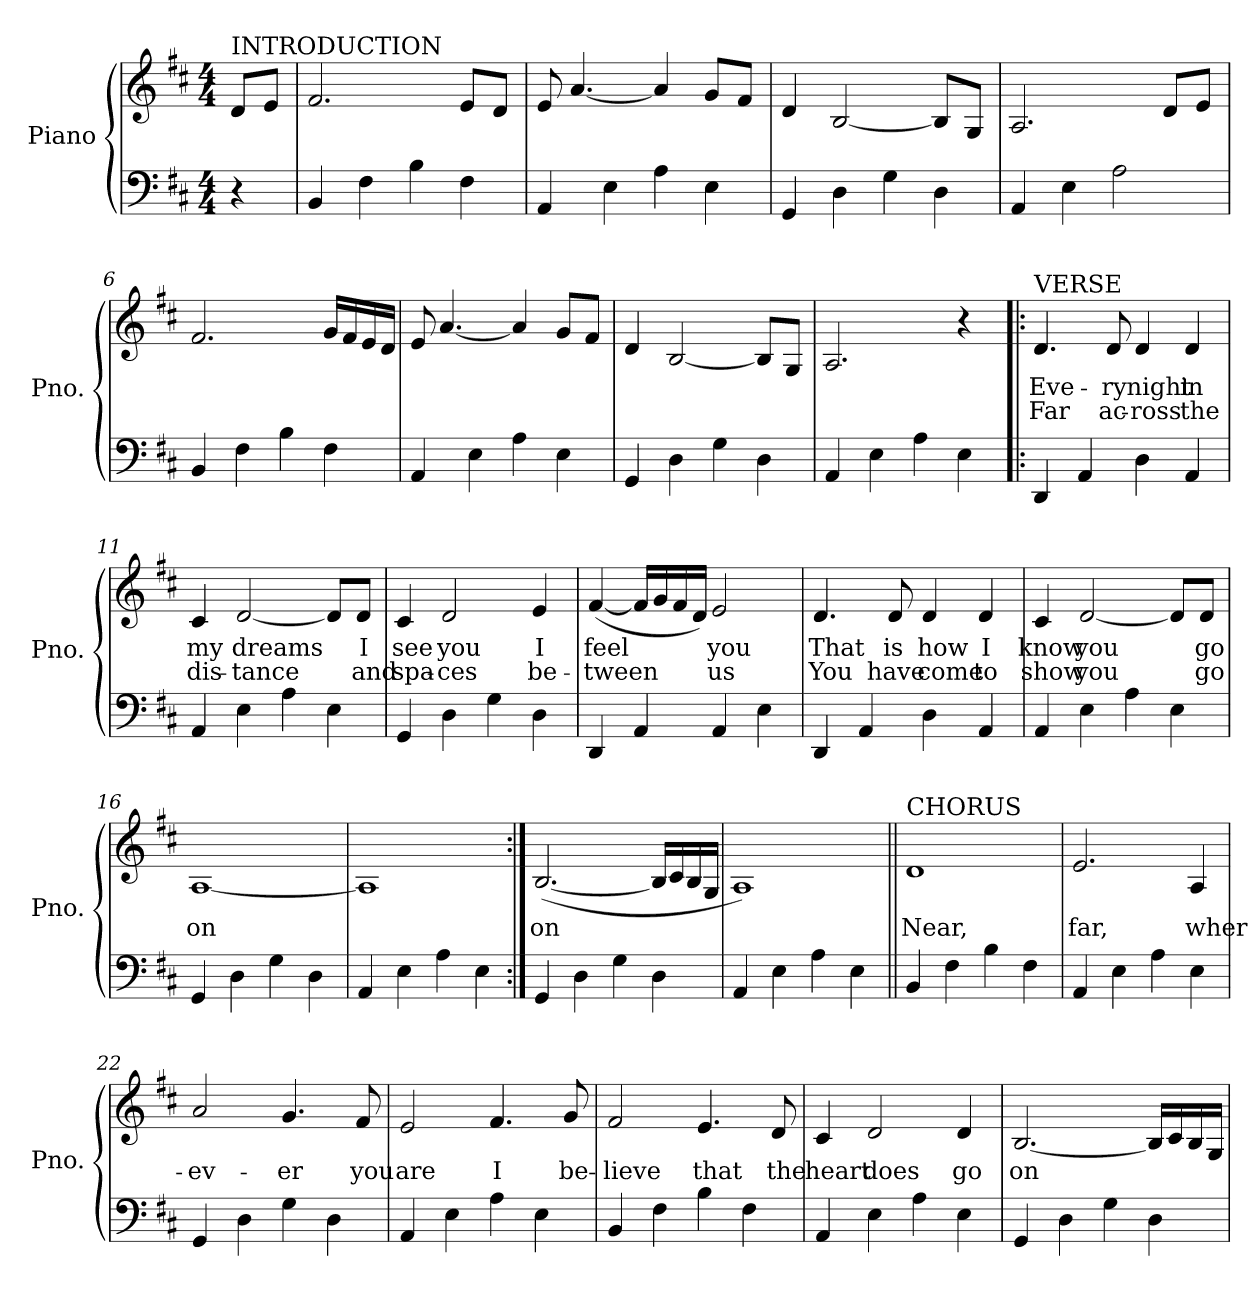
**kern	**kern	**text	**text
*part1	*part1	*part1	*part1
*staff2	*staff1	*staff1	*staff1
*I"Piano	*	*	*
*I'Pno.	*	*	*
*clefF4	*clefG2	*	*
*k[f#c#]	*k[f#c#]	*	*
*M4/4	*M4/4	*	*
*MM95	*MM95	*	*
=1	=1	=1	=1
!	!LO:TX:a:t=INTRODUCTION	!	!
4r	8d/L	.	.
.	8e/J	.	.
=2	=2	=2	=2
4BB/	2.f#/	.	.
4F#\	.	.	.
4B\	.	.	.
4F#\	8e/L	.	.
.	8d/J	.	.
=3	=3	=3	=3
4AA/	8e/	.	.
.	[4.a/	.	.
4E\	.	.	.
4A\	4a/]	.	.
4E\	8g/L	.	.
.	8f#/J	.	.
=4	=4	=4	=4
4GG/	4d/	.	.
4D\	[2B/	.	.
4G\	.	.	.
4D\	8B/L]	.	.
.	8G/J	.	.
=5	=5	=5	=5
4AA/	2.A/	.	.
4E\	.	.	.
2A\	.	.	.
.	8d/L	.	.
.	8e/J	.	.
=6	=6	=6	=6
4BB/	2.f#/	.	.
4F#\	.	.	.
4B\	.	.	.
4F#\	16g/LL	.	.
.	16f#/	.	.
.	16e/	.	.
.	16d/JJ	.	.
=7	=7	=7	=7
4AA/	8e/	.	.
.	[4.a/	.	.
4E\	.	.	.
4A\	4a/]	.	.
4E\	8g/L	.	.
.	8f#/J	.	.
!!LO:LB:g=z
=8	=8	=8	=8
4GG/	4d/	.	.
4D\	[2B/	.	.
4G\	.	.	.
4D\	8B/L]	.	.
.	8G/J	.	.
=9	=9	=9	=9
4AA/	2.A/	.	.
4E\	.	.	.
4A\	.	.	.
4E\	4r	.	.
=10!|:	=10!|:	=10!|:	=10!|:
!	!LO:TX:a:t=VERSE	!	!
4DD/	4.d/	Eve-	Far
4AA/	.	.	.
.	8d/	-ry	ac-
4D\	4d/	night	-ross
4AA/	4d/	in	the
=11	=11	=11	=11
4AA/	4c#/	my	dis-
4E\	[2d/	dreams	-tance
4A\	.	.	.
4E\	8d/L]	.	.
.	8d/J	I	and
=12	=12	=12	=12
4GG/	4c#/	see	spa-
4D\	2d/	you	-ces
4G\	.	.	.
4D\	4e/	I	be-
!!LO:LB:g=z
=13	=13	=13	=13
4DD/	([4f#/	-feel	-tween
4AA/	16f#/LL]	.	.
.	16g/	.	.
.	16f#/	.	.
.	16d/JJ)	.	.
4AA/	2e/	you	us
4E\	.	.	.
=14	=14	=14	=14
4DD/	4.d/	That	You
4AA/	.	.	.
.	8d/	is	have
4D\	4d/	how	come
4AA/	4d/	I	to
=15	=15	=15	=15
4AA/	4c#/	know	show
4E\	[2d/	you	you
4A\	.	.	.
4E\	8d/L]	.	.
.	8d/J	go	go
=16	=16	=16	=16
4GG/	[1A	-on	.
4D\	.	.	.
4G\	.	.	.
4D\	.	.	.
=17	=17	=17	=17
4AA/	1A]	.	.
4E\	.	.	.
4A\	.	.	.
4E\	.	.	.
!!LO:LB:g=z
=18:|!	=18:|!	=18:|!	=18:|!
4GG/	(>[2.B/	on	.
4D\	.	.	.
4G\	.	.	.
4D\	16B/LL]	.	.
.	16c#/	.	.
.	16B/	.	.
.	16G/JJ	.	.
=19	=19	=19	=19
4AA/	1A)	.	.
4E\	.	.	.
4A\	.	.	.
4E\	.	.	.
=20||	=20||	=20||	=20||
!	!LO:TX:a:t=CHORUS	!	!
4BB/	1d	Near,	.
4F#\	.	.	.
4B\	.	.	.
4F#\	.	.	.
=21	=21	=21	=21
4AA/	2.e/	far,	.
4E\	.	.	.
4A\	.	.	.
4E\	4A/	wher-	.
=22	=22	=22	=22
4GG/	2a/	-ev-	.
4D\	.	.	.
4G\	4.g/	-er	.
4D\	.	.	.
.	8f#/	you	.
=23	=23	=23	=23
4AA/	2e/	are	.
4E\	.	.	.
4A\	4.f#/	I	.
4E\	.	.	.
.	8g/	be-	.
!!LO:LB:g=z
=24	=24	=24	=24
4BB/	2f#/	-lieve	.
4F#\	.	.	.
4B\	4.e/	that	.
4F#\	.	.	.
.	8d/	the	.
=25	=25	=25	=25
4AA/	4c#/	heart	.
4E\	2d/	does	.
4A\	.	.	.
4E\	4d/	go	.
=26	=26	=26	=26
4GG/	[2.B/	on	.
4D\	.	.	.
4G\	.	.	.
4D\	16B/LL]	.	.
.	16c#/	.	.
.	16B/	.	.
.	16G/JJ	.	.
=	=	=	=
*-	*-	*-	*-
